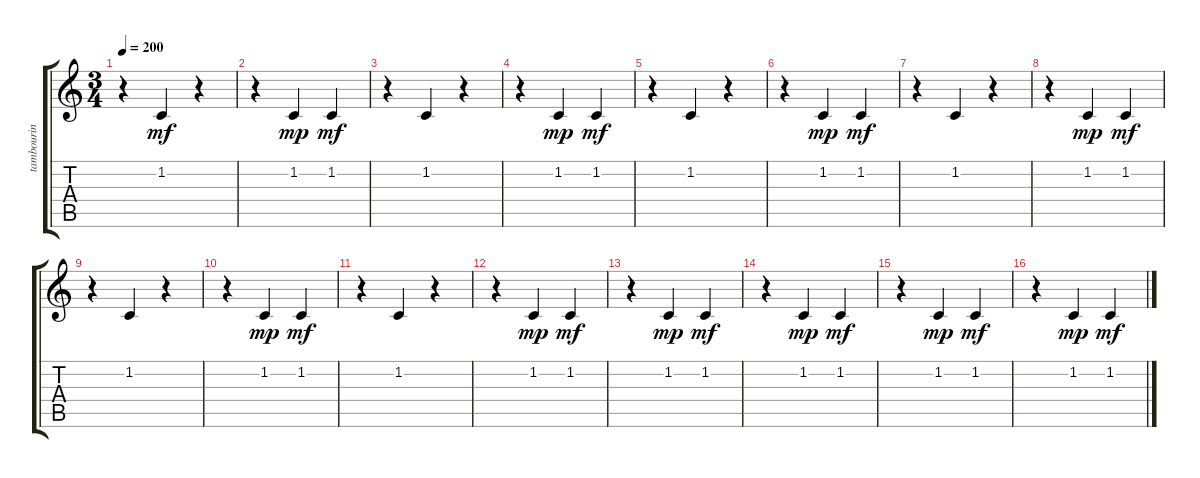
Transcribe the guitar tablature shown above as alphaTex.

\track (" tambourine" " tambourin") {instrument agogo}
\staff {score tabs}
\tuning (E4 B3 G3 D3 A2 E2) {hide}
\ts (3 4)
\tempo 200
\clef g2
\ks c
r.4{dy mf} 1.2.4{balance 12} r.4 |
r.4 1.2.4{dy mp} 1.2.4{dy mf} |
r.4 1.2.4 r.4 |
r.4 1.2.4{dy mp} 1.2.4{dy mf} |
r.4 1.2.4 r.4 |
r.4 1.2.4{dy mp} 1.2.4{dy mf} |
r.4 1.2.4 r.4 |
r.4 1.2.4{dy mp} 1.2.4{dy mf} |
r.4 1.2.4 r.4 |
r.4 1.2.4{dy mp} 1.2.4{dy mf} |
r.4 1.2.4 r.4 |
r.4 1.2.4{dy mp} 1.2.4{dy mf} |
r.4 1.2.4{dy mp} 1.2.4{dy mf} |
r.4 1.2.4{dy mp} 1.2.4{dy mf} |
r.4 1.2.4{dy mp} 1.2.4{dy mf} |
r.4 1.2.4{dy mp} 1.2.4{dy mf}
